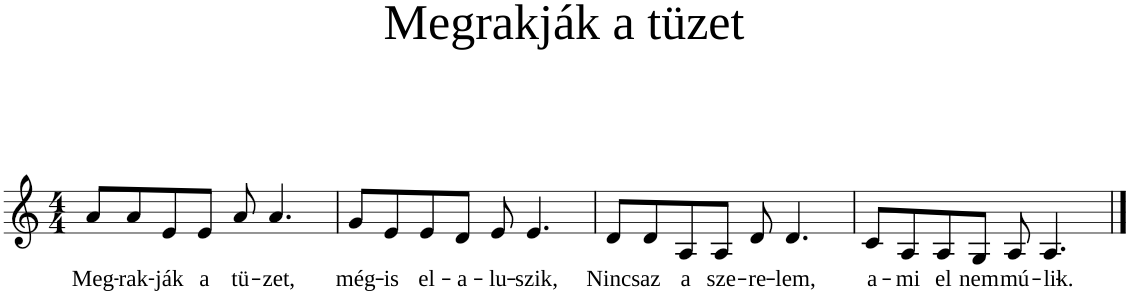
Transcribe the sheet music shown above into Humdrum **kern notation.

**kern	**text
*part1	*part1
*staff1	*staff1
*I"Piano	*
*I'Pno.	*
*clefG2	*
*k[]	*
*M4/4	*
=1	=1
!	!LO:LY:b
8a/L	Meg-
!	!LO:LY:b
8a/	-rak-
!	!LO:LY:b
8e/	-ják
!	!LO:LY:b
8e/J	a
!	!LO:LY:b
8a/	tü-
!	!LO:LY:b
4.a/	-zet,
=2	=2
!	!LO:LY:b
8g/L	még-
!	!LO:LY:b
8e/	-is
!	!LO:LY:b
8e/	el-
!	!LO:LY:b
8d/J	-a-
!	!LO:LY:b
8e/	-lu-
!	!LO:LY:b
4.e/	-szik,
=3	=3
!	!LO:LY:b
8d/L	Nincs
!	!LO:LY:b
8d/	az
!	!LO:LY:b
8A/	a
!	!LO:LY:b
8A/J	sze-
!	!LO:LY:b
8d/	-re-
!	!LO:LY:b
4.d/	-lem,
=4	=4
!	!LO:LY:b
8c/L	a-
!	!LO:LY:b
8A/	-mi
!	!LO:LY:b
8A/	el
!	!LO:LY:b
8G/J	nem
!	!LO:LY:b
8A/	mú-
!	!LO:LY:b
4.A/	-lik.-
==	==
*-	*-
